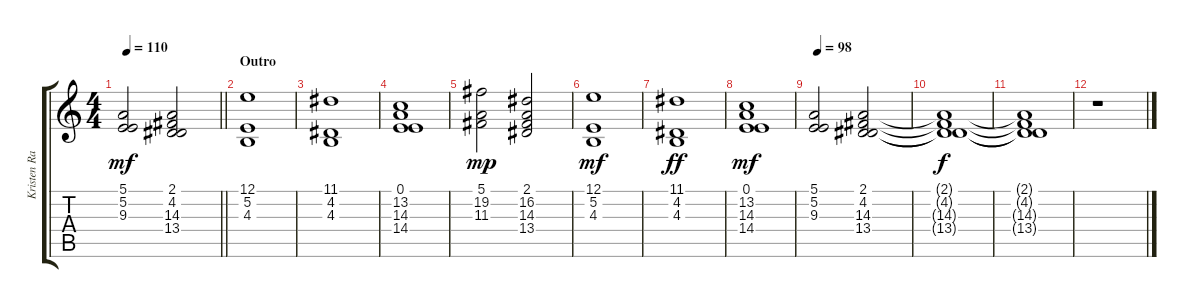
\track ("Kristen Randall" "Kristen Ra") {instrument choiraahs}
\staff {score tabs}
\tuning (E4 B3 G3 D3 A2 E2) {hide}
\ts (4 4)
\tempo 110
\clef g2
\barLineRight lightlight
\ks c
(5.1 5.2 9.3).2{dy mf} (2.1 4.2 14.3 13.4).2 |
\section ("" "Outro")
(12.1 5.2 4.3).1 |
(11.1 4.2 4.3).1 |
(0.1 13.2 14.3 14.4).1 |
(5.1 19.2 11.3).2{dy mp} (2.1 16.2 14.3 13.4).2 |
(12.1 5.2 4.3).1{dy mf} |
(11.1 4.2 4.3).1{dy ff} |
(0.1 13.2 14.3 14.4).1{dy mf} |
\tempo 98
(5.1 5.2 9.3).2 (2.1 4.2 14.3 13.4).2 |
(2.1{t} 4.2{t} 14.3{t} 13.4{t}).1{dy f} |
(2.1{t} 4.2{t} 14.3{t} 13.4{t}).1 |
r.1
